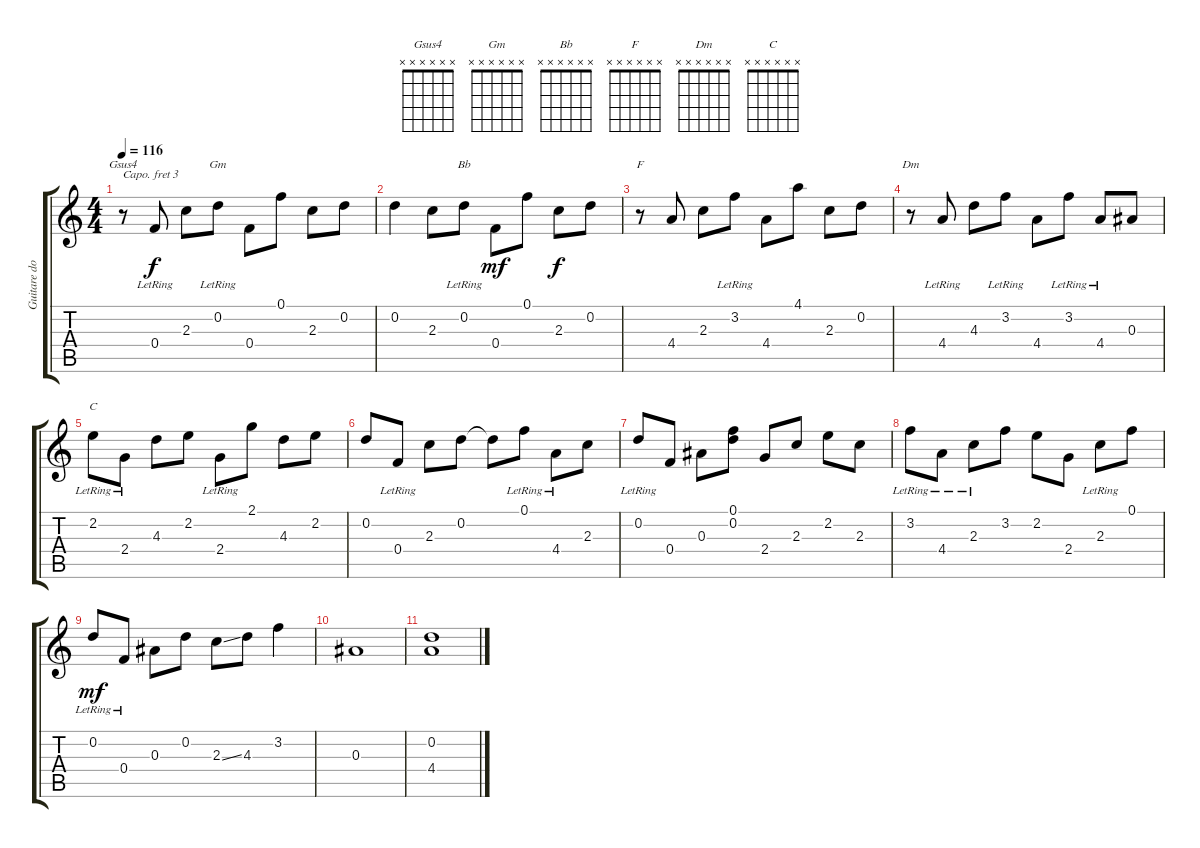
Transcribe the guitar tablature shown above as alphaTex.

\track ("Guitare dobro" "Guitare do") {instrument acousticguitarsteel}
\staff {score tabs}
\capo 3
\tuning (D4 B3 G3 D3 G2 D2) {hide}
\chord ("Gsus4" x x x x x x) {firstfret 0}
\chord ("Gm" x x x x x x) {firstfret 0}
\chord ("Bb" x x x x x x) {firstfret 0}
\chord ("F" x x x x x x) {firstfret 0}
\chord ("Dm" x x x x x x) {firstfret 0}
\chord ("C" x x x x x x) {firstfret 0}
\ts (4 4)
\tempo 116
\clef g2
\ks c
r.8{ch "Gsus4" dy f} 0.4{lr}.8 2.3.8 0.2{lr}.8{ch "Gm"} 0.4.8 0.1.8 2.3.8 0.2.8 |
0.2.4 2.3.8 0.2{lr}.8{ch "Bb"} 0.4.8{dy mf} 0.1.8 2.3.8{dy f} 0.2.8 |
r.8{ch "F"} 4.4.8 2.3.8 3.2{lr}.8 4.4.8 4.1.8 2.3.8 0.2.8 |
r.8{ch "Dm"} 4.4{lr}.8 4.3.8 3.2{lr}.8 4.4.8 3.2{lr}.8 4.4{lr}.8 0.3.8 |
2.2{lr}.8{ch "C"} 2.4{lr}.8 4.3.8 2.2.8 2.4{lr}.8 2.1.8 4.3.8 2.2.8 |
0.2.8 0.4{lr}.8 2.3.8 0.2.8 0.2{t}.8 0.1{lr}.8 4.4{lr}.8 2.3.8 |
0.2{lr}.8 0.4.8 0.3.8 (0.1 0.2).8 2.4.8 2.3.8 2.2.8 2.3.8 |
3.2{lr}.8 4.4{lr}.8 2.3{lr}.8 3.2.8 2.2.8 2.4.8 2.3{lr}.8 0.1.8 |
0.2{lr}.8{dy mf} 0.4{lr}.8 0.3.8 0.2.8 2.3{ss}.8 4.3.8 3.2.4 |
0.3.1 |
(0.2 4.4).1
